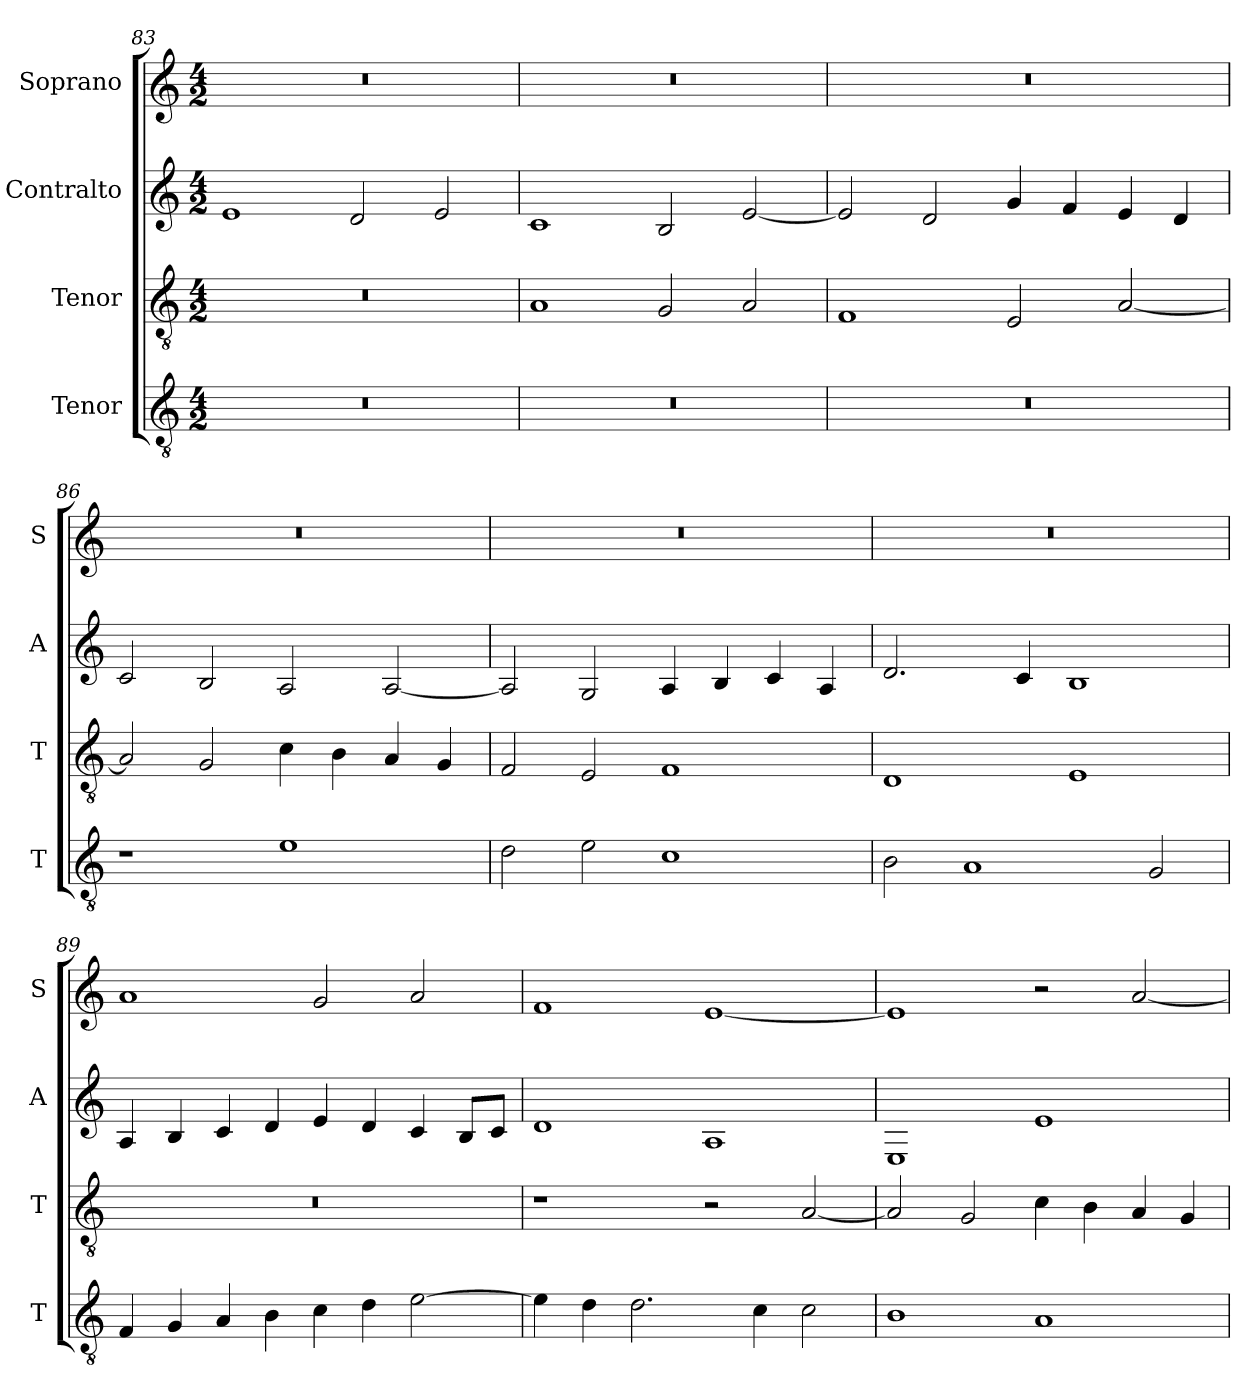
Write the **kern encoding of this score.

**kern	**kern	**kern	**kern
*part4	*part3	*part2	*part1
*staff4	*staff3	*staff2	*staff1
*I"Tenor	*I"Tenor	*I"Contralto	*I"Soprano
*I'T	*I'T	*I'A	*I'S
*clefGv2	*clefGv2	*clefG2	*clefG2
*k[]	*k[]	*k[]	*k[]
*E:phr	*E:phr	*E:phr	*E:phr
*M4/2	*M4/2	*M4/2	*M4/2
=83	=83	=83	=83
0r	0r	1e	0r
.	.	2d	.
.	.	2e	.
=84	=84	=84	=84
0r	1A	1c	0r
.	2G	2B	.
.	2A	[2e	.
=85	=85	=85	=85
0r	1F	2e]	0r
.	.	2d	.
.	2E	4g	.
.	.	4f	.
.	[2A	4e	.
.	.	4d	.
=86	=86	=86	=86
1r	2A]	2c	0r
.	2G	2B	.
1e	4c	2A	.
.	4B	.	.
.	4A	[2A	.
.	4G	.	.
=87	=87	=87	=87
2d	2F	2A]	0r
2e	2E	2G	.
1c	1F	4A	.
.	.	4B	.
.	.	4c	.
.	.	4A	.
=88	=88	=88	=88
2B	1D	2.d	0r
1A	.	.	.
.	.	4c	.
.	1E	1B	.
2G	.	.	.
=89	=89	=89	=89
4F	0r	4A	1a
4G	.	4B	.
4A	.	4c	.
4B	.	4d	.
4c	.	4e	2g
4d	.	4d	.
[2e	.	4c	2a
.	.	8B/L	.
.	.	8c/J	.
=90	=90	=90	=90
4e]	1r	1d	1f
4d	.	.	.
2.d	.	.	.
.	2r	1A	[1e
4c	.	.	.
2c	[2A	.	.
=91	=91	=91	=91
1B	2A]	1E	1e]
.	2G	.	.
1A	4c	1e	2r
.	4B	.	.
.	4A	.	[2a
.	4G	.	.
=	=	=	=
*-	*-	*-	*-
